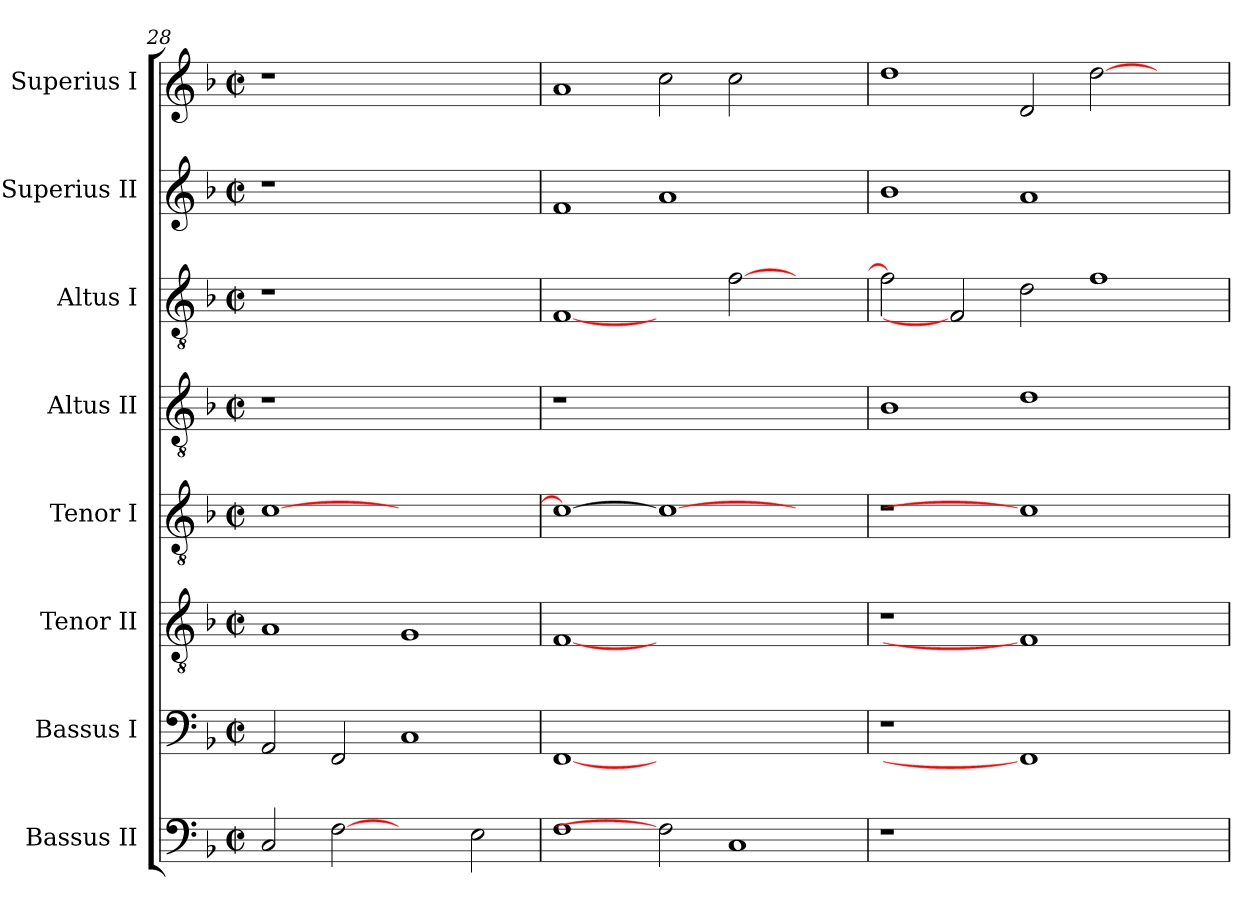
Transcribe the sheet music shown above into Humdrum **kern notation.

**kern	**kern	**kern	**kern	**kern	**kern	**kern	**kern
*part8	*part7	*part6	*part5	*part4	*part3	*part2	*part1
*staff8	*staff7	*staff6	*staff5	*staff4	*staff3	*staff2	*staff1
*I"Bassus II	*I"Bassus I	*I"Tenor II	*I"Tenor I	*I"Altus II	*I"Altus I	*I"Superius II	*I"Superius I
*I'B.s.	*I'B.p.	*I'T.s.	*I'T.p.	*I'A.s.	*I'A.p.	*I'S.s.	*I'S.p.
*clefF4	*clefF4	*clefGv2	*clefGv2	*clefGv2	*clefGv2	*clefG2	*clefG2
*	*	*ITrd7c12	*ITrd7c12	*ITrd7c12	*ITrd7c12	*	*
*k[b-]	*k[b-]	*k[b-]	*k[b-]	*k[b-]	*k[b-]	*k[b-]	*k[b-]
*F:	*F:	*F:	*F:	*F:	*F:	*F:	*F:
*M2/2	*M2/2	*M2/2	*M2/2	*M2/2	*M2/2	*M2/2	*M2/2
*met(c|)	*met(c|)	*met(c|)	*met(c|)	*met(c|)	*met(c|)	*met(c|)	*met(c|)
=28	=28	=28	=28	=28	=28	=28	=28
!	!	!	!	!LO:N:vis=1	!LO:N:vis=1	!LO:N:vis=1	!LO:N:vis=1
2Ci/	2AAi/	1AAi	[>1Ci	1r	1r	1r	1r
[2Fi	2FFi/	.	.	.	.	.	.
2ryy	1Ci	1GGi	1ryy	1ryy	1ryy	1ryy	1ryy
2Ei\	.	.	.	.	.	.	.
=29	=29	=29	=29	=29	=29	=29	=29
!	!	!	!	!LO:N:vis=1	!	!	!
1Fi	[1FFi	[1FFi	1Ci_>	1r	[1FFi	1fi	1ai
2Fi]	1.ryy	1.ryy	1Ci_	1.ryy	2ryy	1ai	2cci\
1Ci	.	.	.	.	[>2Fi\	.	2cci\
.	.	.	2ryy	.	2ryy	2ryy	2ryy
=30	=30	=30	=30	=30	=30	=30	=30
!LO:N:vis=1	!LO:N:vis=1	!LO:N:vis=1	!LO:N:vis=1	!	!	!	!
1r	1r	1r	1r	1BB-i	2Fi\]	1b-i	1ddi
.	.	.	.	.	2FFi]	.	.
1.ryy	1FFi]	1FFi]	1Ci]	1Di	2Di\	1ai	2di/
.	.	.	.	.	1Fi	.	[>2ddi\
.	2ryy	2ryy	2ryy	2ryy	.	2ryy	2ryy
=	=	=	=	=	=	=	=
*-	*-	*-	*-	*-	*-	*-	*-
